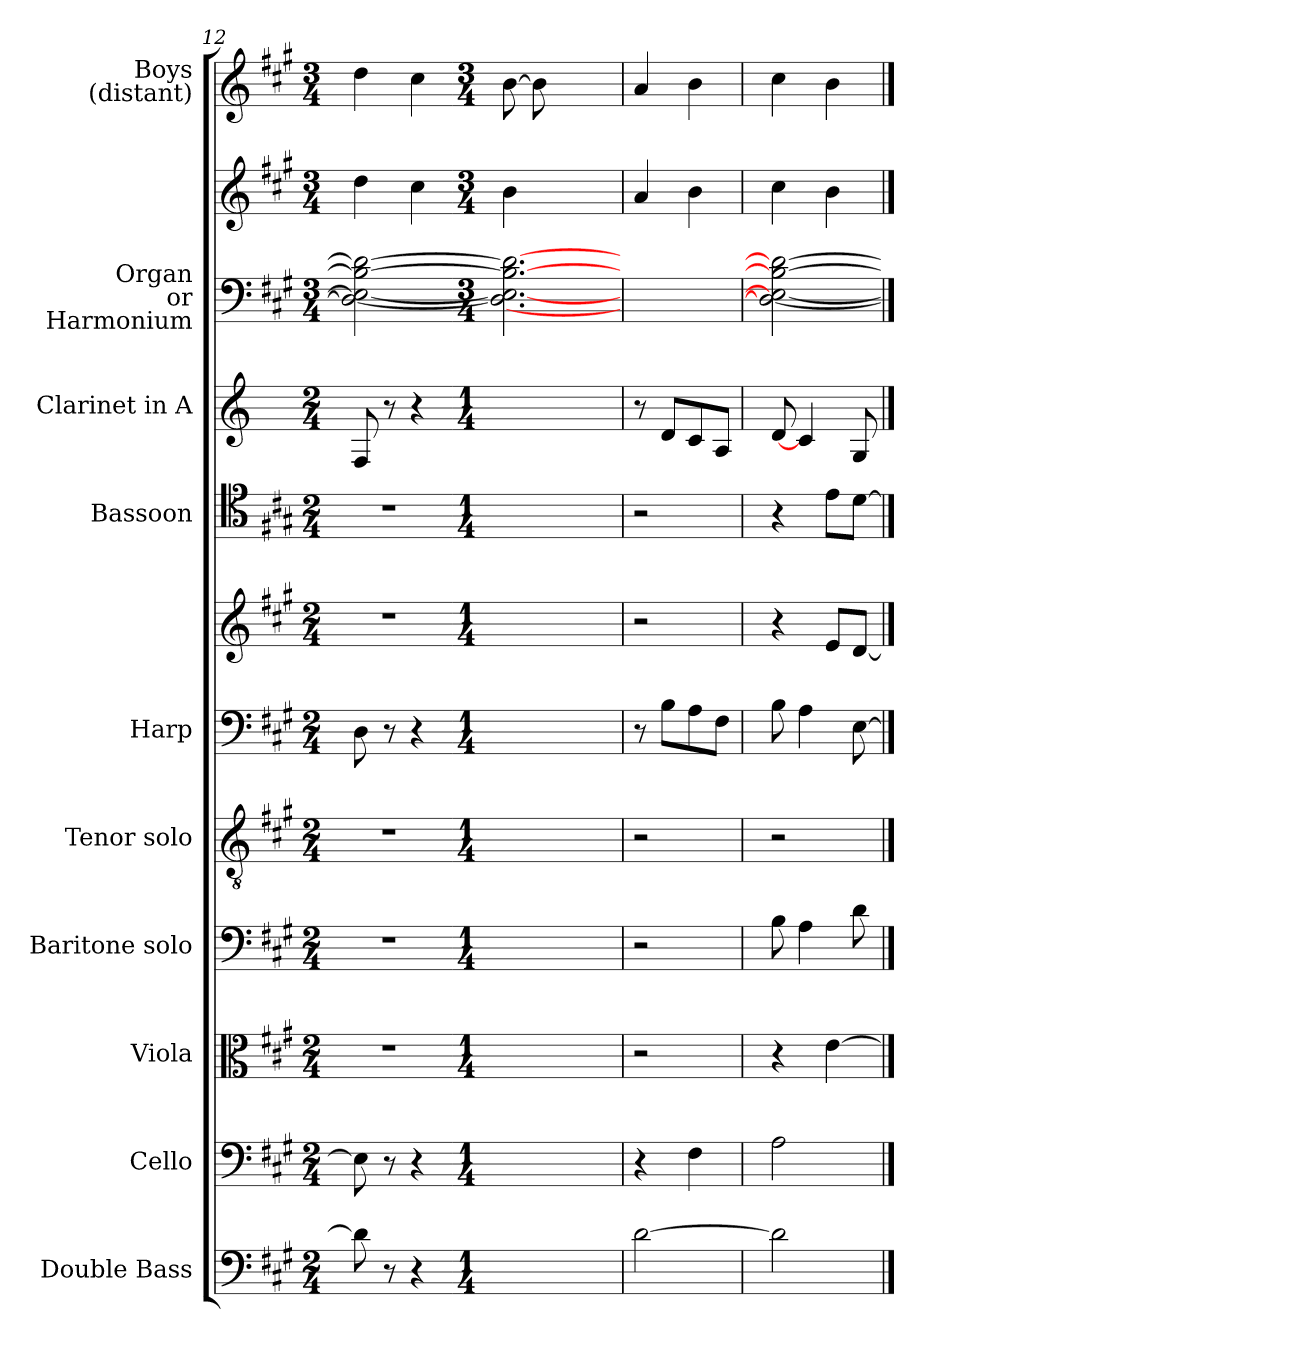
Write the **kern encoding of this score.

**kern	**kern	**kern	**kern	**kern	**kern	**kern	**kern	**kern	**kern	**kern	**kern
*part10	*part9	*part8	*part7	*part6	*part5	*part5	*part4	*part3	*part2	*part2	*part1
*staff12	*staff11	*staff10	*staff9	*staff8	*staff7	*staff6	*staff5	*staff4	*staff3	*staff2	*staff1
*I"Double Bass	*I"Cello	*I"Viola	*I"Baritone solo	*I"Tenor solo	*I"Harp	*	*I"Bassoon	*I"Clarinet in A	*I"Organ\nor\nHarmonium	*	*I"Boys\n(distant)
*I'D.B.	*	*I'Vla.	*I'Bar.\nsolo	*I'T. solo	*I'Hp.	*	*I'Bsn.	*	*I'Organ	*	*I'Boys
*clefF4	*clefF4	*clefC3	*clefF4	*clefGv2	*clefF4	*clefG2	*clefC4	*clefG2	*clefF4	*clefG2	*clefG2
*	*	*	*	*	*	*	*	*ITrd2c3	*	*	*
*k[f#c#g#]	*k[f#c#g#]	*k[f#c#g#]	*k[f#c#g#]	*k[f#c#g#]	*k[f#c#g#]	*k[f#c#g#]	*k[f#c#g#]	*k[f#c#g#]	*k[f#c#g#]	*k[f#c#g#]	*k[f#c#g#]
*A:	*A:	*A:	*A:	*A:	*A:	*A:	*A:	*A:	*A:	*A:	*A:
*M2/4	*M2/4	*M2/4	*M2/4	*M2/4	*M2/4	*M2/4	*M2/4	*M2/4	*M3/4	*M3/4	*M3/4
=12	=12	=12	=12	=12	=12	=12	=12	=12	=12	=12	=12
8d]	8E]	2r	2r	2r	8D	2r	2r	8D	2D_ 2E_ 2B_ 2d_	4dd	4dd
8r	8r	.	.	.	8r	.	.	8r	.	.	.
4r	4r	.	.	.	4r	.	.	4r	.	4cc#	4cc#
=-	=-	=-	=-	=-	=-	=-	=-	=-	=-	=-	=-
*M1/4	*M1/4	*M1/4	*M1/4	*M1/4	*M1/4	*M1/4	*M1/4	*M1/4	*M3/4	*M3/4	*M3/4
4ryy	4ryy	4ryy	4ryy	4ryy	4ryy	4ryy	4ryy	4ryy	2.D_ 2.E_ 2.B_ 2.d_	4b	[8b
.	.	.	.	.	.	.	.	.	.	.	8b]
2ryy	2ryy	2ryy	2ryy	2ryy	2ryy	2ryy	2ryy	2ryy	.	2ryy	2ryy
=13	=13	=13	=13	=13	=13	=13	=13	=13	=13	=13	=13
[2d	4r	2r	2r	2r	8r	2r	2r	8r	2ryy	4a	4a
.	.	.	.	.	8BL	.	.	8BL	.	.	.
.	4F#	.	.	.	8A	.	.	8A	.	4b	4b
.	.	.	.	.	8F#J	.	.	8F#J	.	.	.
=14	=14	=14	=14	=14	=14	=14	=14	=14	=14	=14	=14
2d]	2A	4r	8B	2r	8B	4r	4r	[8B	2D_ 2E_ 2B_ 2d_	4cc#	4cc#
.	.	.	4A	.	4A	.	.	4A	.	.	.
.	.	[4e	.	.	.	8eL	8eL	.	.	4b	4b
.	.	.	8d	.	[8E	[8dJ	[8dJ	8E	.	.	.
==	==	==	==	==	==	==	==	==	==	==	==
*-	*-	*-	*-	*-	*-	*-	*-	*-	*-	*-	*-
